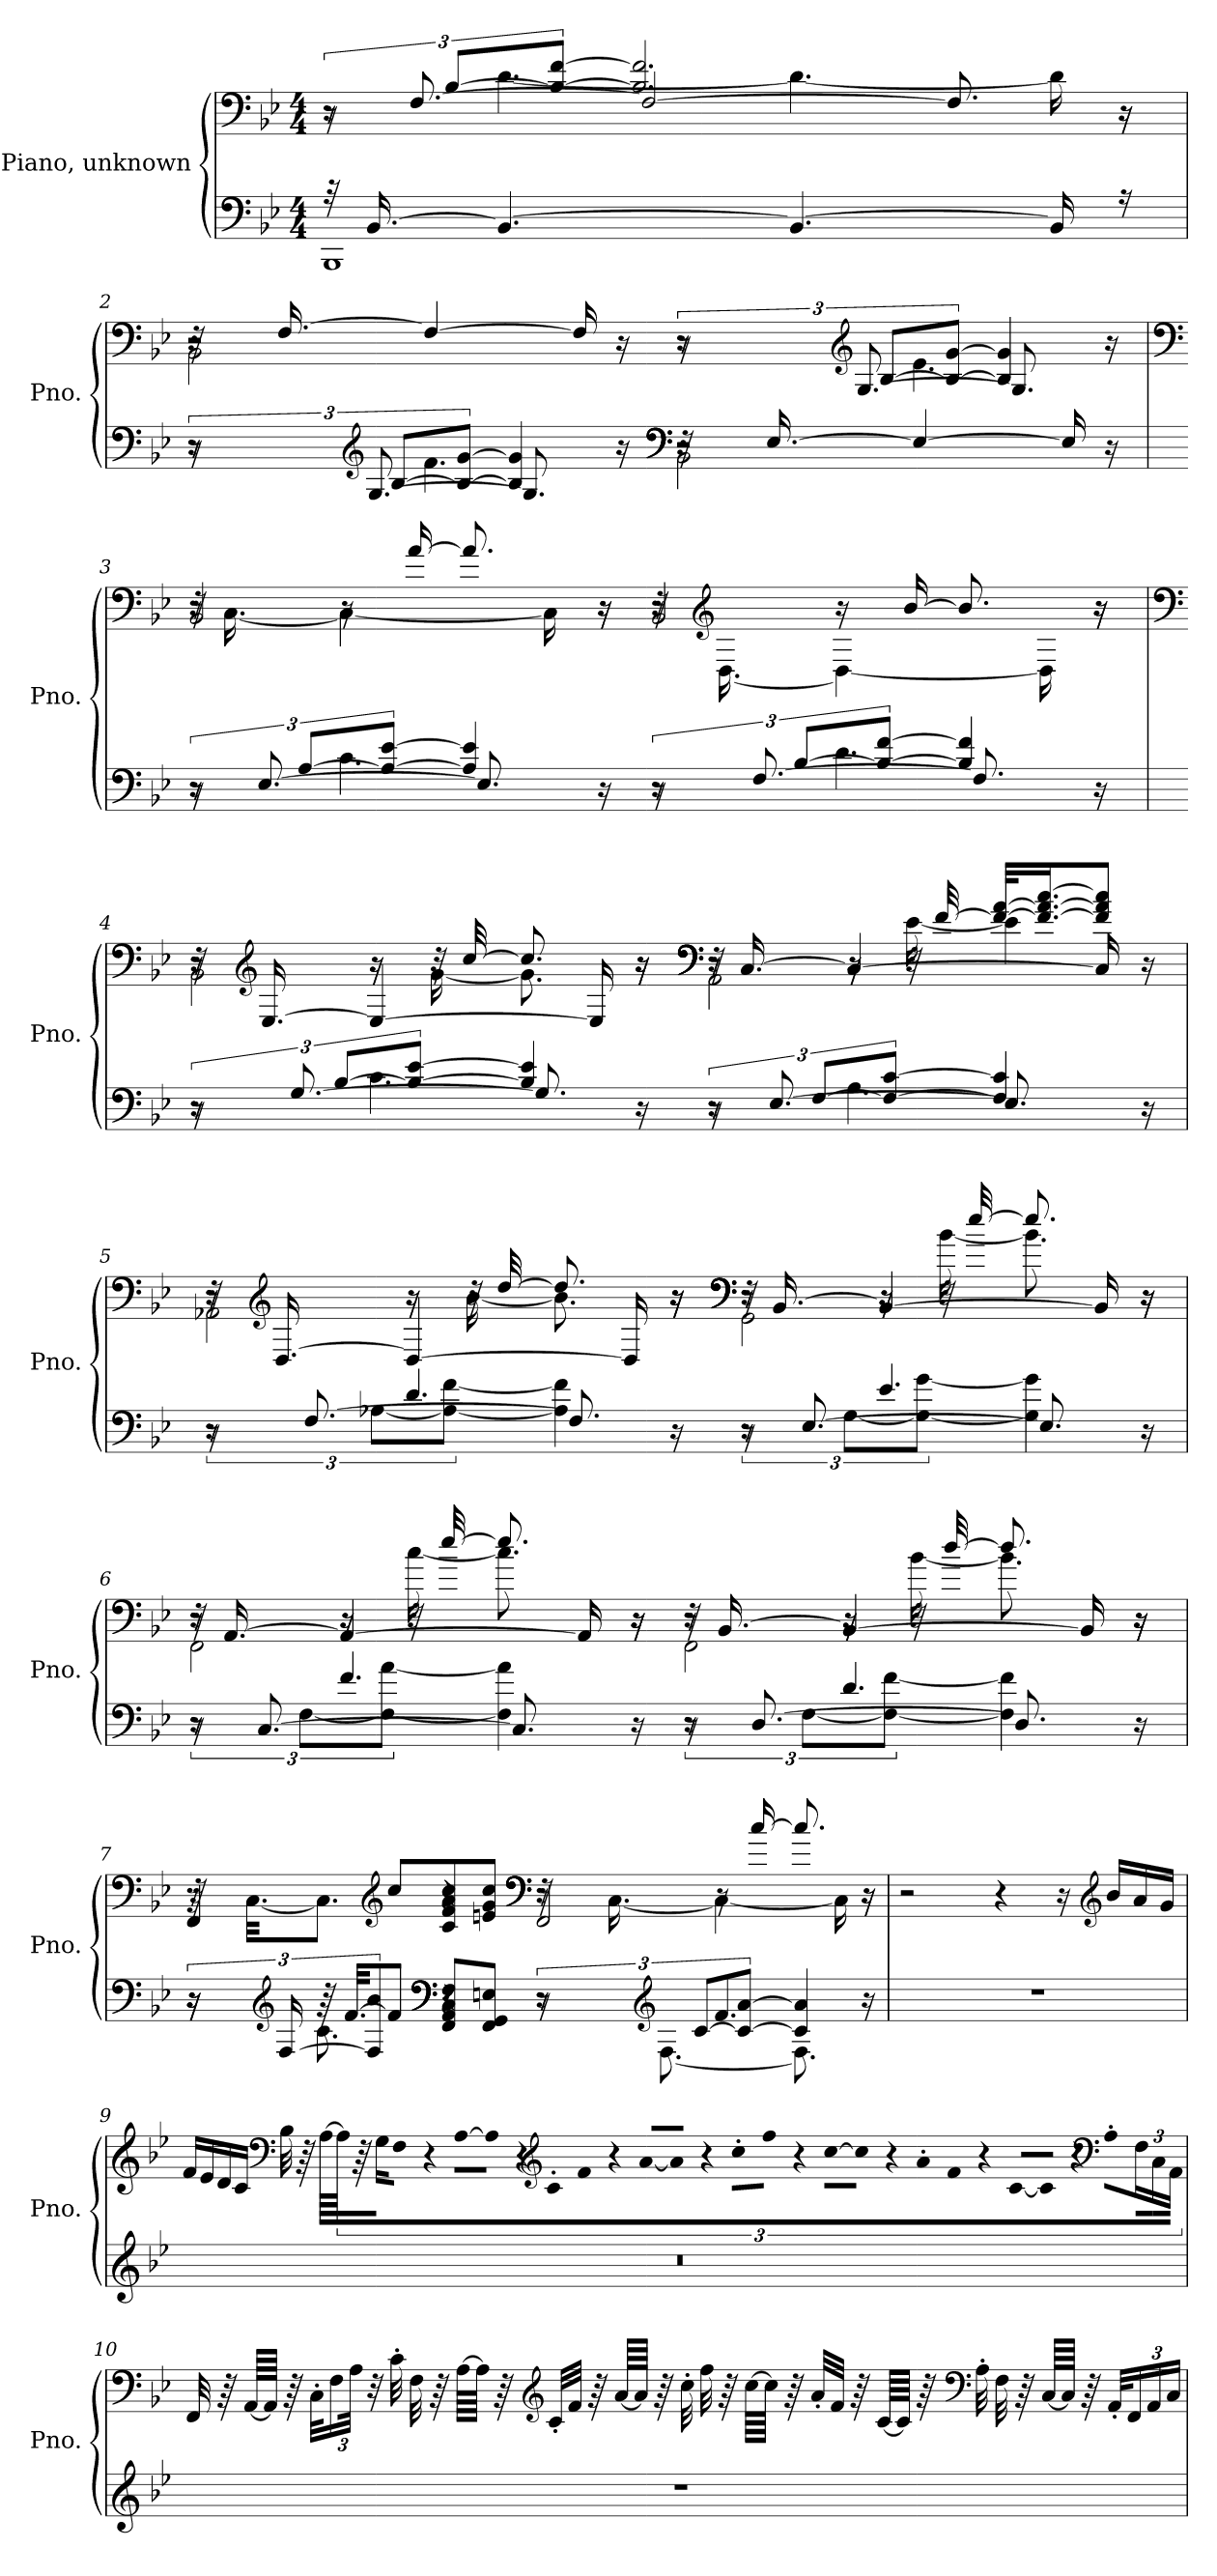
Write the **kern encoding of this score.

**kern	**kern
*part1	*part1
*staff2	*staff1
*I"Piano, unknown	*
*I'Pno.	*
*clefF4	*clefF4
*k[b-e-]	*k[b-e-]
*M4/4	*M4/4
*MM120	*MM120
=1	=1
*^	*^
*	*	*	*^
32r	1BBB-	12r	8r	16r
[16.BB-/	.	.	.	.
.	.	.	.	[8.F/
.	.	[12B-/L	.	.
4.BB-/_	.	.	[4.d\	.
.	.	12B-/_ [12f/J	.	.
.	.	2.B-/] 2.f/]	.	2F/_
4.BB-/_	.	.	4.d\_	.
.	.	.	.	8.F/]
16BB-/]	.	.	16d\]	.
16r	.	.	16r	16r
=2	=2	=2	=2	=2
*	*^	*	*	*
12r	8r	16r	32r	2BB-\	2r
.	.	.	[16.F/	.	.
*clefG2	*	*	*	*	*
.	.	[8.G/	.	.	.
[12B-/L	.	.	.	.	.
.	4.f\	.	4F/_	.	.
12B-/_ [12g/J	.	.	.	.	.
4B-/] 4g/]	.	8.G/]	.	.	.
.	.	.	16F/]	.	.
.	.	16r	16r	.	.
*clefF4	*	*	*	*	*
32r	2BB-\	2r	12r	8r	16r
[16.E-/	.	.	.	.	.
*	*	*	*clefG2	*	*
.	.	.	.	.	[8.G/
.	.	.	[12B-/L	.	.
4E-/_	.	.	.	4.e-\	.
.	.	.	12B-/_ [12g/J	.	.
.	.	.	4B-/] 4g/]	.	8.G/]
16E-/]	.	.	.	.	.
16r	.	.	.	.	16r
!!LO:LB:g=z	!!	!!
=3	=3	=3	=3	=3	=3
*	*	*	*clefF4	*	*
12r	8r	16r	8r	32r	2BB-/
.	.	.	.	[16.C\	.
.	.	[8.E-/	.	.	.
[12A/L	.	.	.	.	.
.	4.c\	.	16r	4C\_	.
12A/_ [12e-/J	.	.	.	.	.
.	.	.	[16a/	.	.
4A/] 4e-/]	.	8.E-/]	8.a/]	.	.
.	.	.	.	16C\]	.
.	.	16r	16r	16r	.
12r	8r	16r	8r	32r	2BB-/
*	*	*	*clefG2	*	*
.	.	.	.	[16.D\	.
.	.	[8.F/	.	.	.
[12B-/L	.	.	.	.	.
.	4.d\	.	16r	4D\_	.
12B-/_ [12f/J	.	.	.	.	.
.	.	.	[16b-/	.	.
4B-/] 4f/]	.	8.F/]	8.b-/]	.	.
.	.	.	.	16D\]	.
.	.	16r	16r	16r	.
*	*	*	*v	*v	*v
!!LO:LB:g=z
=4	=4	=4	=4
*	*	*	*clefF4
*	*	*	*^
*	*	*	*	*^
*	*	*	*	*	*^
12r	8r	16r	8r	8r	32r	2BB-\
*	*	*	*clefG2	*	*	*
.	.	.	.	.	[16.E-/	.
.	.	[8.G/	.	.	.	.
[12B-/L	.	.	.	.	.	.
.	4.c\	.	16r	16r	4E-/_	.
12B-/_ [12e-/J	.	.	.	.	.	.
.	.	.	32r	[16g\	.	.
.	.	.	[32cc/	.	.	.
4B-/] 4e-/]	.	8.G/]	8.cc/]	8.g\]	.	.
.	.	.	.	.	16E-/]	.
.	.	16r	16r	16r	16r	.
*	*	*	*clefF4	*	*	*
12r	8r	16r	8r	8r	32r	2AA\
.	.	.	.	.	[16.C/	.
.	.	[8.E-/	.	.	.	.
[12F/L	.	.	.	.	.	.
.	4.A\	.	16r	16r	4C/_	.
12F/_ [12c/J	.	.	.	.	.	.
.	.	.	32r	[16e-\	.	.
.	.	.	[32f/	.	.	.
4F/] 4c/]	.	8.E-/]	32f/_ [32a/KLL	4e-\]	.	.
.	.	.	16.f/_ 16.a/_ [16.cc/J	.	.	.
.	.	.	8f/] 8a/] 8cc/]J	.	16C/]	.
.	.	16r	.	.	16r	.
!!LO:LB:g=z	!!	!!	!!
=5	=5	=5	=5	=5	=5	=5
8r	12r	16r	8r	8r	32r	2AA-X\
*	*	*	*clefG2	*	*	*
.	.	.	.	.	[16.D/	.
.	.	[8.F/	.	.	.	.
.	[12A-X\L	.	.	.	.	.
4.d/	.	.	16r	16r	4D/_	.
.	12A-\_ [12f\J	.	.	.	.	.
.	.	.	32r	[16b-\	.	.
.	.	.	[32dd/	.	.	.
.	4A-\] 4f\]	8.F/]	8.dd/]	8.b-\]	.	.
.	.	.	.	.	16D/]	.
.	.	16r	16r	16r	16r	.
*	*	*	*clefF4	*	*	*
8r	12r	16r	8r	8r	32r	2GG\
.	.	.	.	.	[16.BB-/	.
.	.	[8.E-/	.	.	.	.
.	[12G\L	.	.	.	.	.
4.e-/	.	.	16r	16r	4BB-/_	.
.	12G\_ [12g\J	.	.	.	.	.
.	.	.	32r	[16b-\	.	.
.	.	.	[32ee-/	.	.	.
.	4G\] 4g\]	8.E-/]	8.ee-/]	8.b-\]	.	.
.	.	.	.	.	16BB-/]	.
.	.	16r	16r	16r	16r	.
!!LO:LB:g=z	!!	!!	!!
=6	=6	=6	=6	=6	=6	=6
8r	12r	16r	8r	8r	32r	2FF\
.	.	.	.	.	[16.AA/	.
.	.	[8.C/	.	.	.	.
.	[12F\L	.	.	.	.	.
4.f/	.	.	16r	16r	4AA/_	.
.	12F\_ [12a\J	.	.	.	.	.
.	.	.	32r	[16cc\	.	.
.	.	.	[32ee-/	.	.	.
.	4F\] 4a\]	8.C/]	8.ee-/]	8.cc\]	.	.
.	.	.	.	.	16AA/]	.
.	.	16r	16r	16r	16r	.
8r	12r	16r	8r	8r	32r	2FF\
.	.	.	.	.	[16.BB-/	.
.	.	[8.D/	.	.	.	.
.	[12F\L	.	.	.	.	.
4.d/	.	.	16r	16r	4BB-/_	.
.	12F\_ [12f\J	.	.	.	.	.
.	.	.	32r	[16b-\	.	.
.	.	.	[32dd/	.	.	.
.	4F\] 4f\]	8.D/]	8.dd/]	8.b-\]	.	.
.	.	.	.	.	16BB-/]	.
.	.	16r	16r	16r	16r	.
*	*	*	*	*	*v	*v
!!LO:LB:g=z
=7	=7	=7	=7	=7	=7
16r	16r	24r	8r	64r	4FF/
.	.	.	.	[32.C\KKL	.
*clefG2	*	*	*	*	*
.	.	[24F/	.	.	.
64r	8.c\	.	.	8.C\J]	.
[32.f/KKL	.	.	.	.	.
.	.	6F/] 6b-/	.	.	.
*	*	*	*clefG2	*	*
8f/J]	.	.	8cc/L	.	.
*clefF4	*	*	*	*	*
4r	4r	8FF/ 8AA/ 8C/ 8F/L	8c/ 8f/ 8a/ 8cc/	4r	4r
.	.	8FF/ 8GG/ 8En/J	8en/ 8g/ 8cc/J	.	.
*	*	*	*clefF4	*	*
8r	16r	12r	8r	32r	2FF/
.	.	.	.	[16.C\	.
*clefG2	*	*	*	*	*
.	[8.F\	.	.	.	.
.	.	[12c/L	.	.	.
4.f/	.	.	16r	4C\_	.
.	.	12c/_ [12a/J	.	.	.
.	.	.	[16cc/	.	.
.	8.F\]	4c/] 4a/]	8.cc/]	.	.
.	.	.	.	16C\]	.
.	16r	.	16r	16r	.
*v	*v	*v	*	*	*
*	*v	*v	*v
=8	=8
1r	2r
.	4r
.	16r
*	*clefG2
.	16b-/LL
.	16a/
.	16g/JJ
!!LO:PB:g=z
=9	=9
1r	16f/LL
.	16e-/
.	16d/
.	16c/JJ
*	*clefF4
.	32B-\
.	64r
.	[64A\LLLL
.	96A\JJJJ]
.	96r
.	24G\LL
.	32F\JJk
.	64r
.	[64A\LLLL
.	64A\JJJJ]
.	64r
*	*clefG2
.	32c'/
.	32f/
.	64r
.	[64a/LLLL
.	64a/JJJJ]
.	64r
.	32cc'\LLL
.	32ff\JJJ
.	64r
.	[64cc\LLLL
.	64cc\JJJJ]
.	64r
.	32a'/
.	32f/
.	64r
.	[64c/LLLL
.	64c/JJJJ]
.	64r
*	*clefF4
.	32A'\KLL
*	*Xbrackettup
.	24F\
.	24C\
.	24AA\JJ
!!LO:LB:g=z
=10	=10
1r	32FF/
.	64r
.	[64AA/LLLL
.	64AA/JJJJ]
.	64r
.	32C'\KLL
.	24F\
.	48A\JJk
.	32r
.	32c'\
.	32F\
.	64r
.	[64A\LLLL
.	64A\JJJJ]
.	64r
*	*clefG2
.	32c'/LLL
.	32f/JJJ
.	64r
.	[64a/LLLL
.	64a/JJJJ]
.	64r
.	32cc'\
.	32ff\
.	64r
.	[64cc\LLLL
.	64cc\JJJJ]
.	64r
.	32a'/LLL
.	32f/JJJ
.	64r
.	[64c/LLLL
.	64c/JJJJ]
.	64r
*	*clefF4
.	32A'\
.	32F\
.	64r
.	[64C/LLLL
.	64C/JJJJ]
.	64r
.	32AA'/KLL
.	24FF/
.	24AA/
.	24C/JJ
=	=
*-	*-
